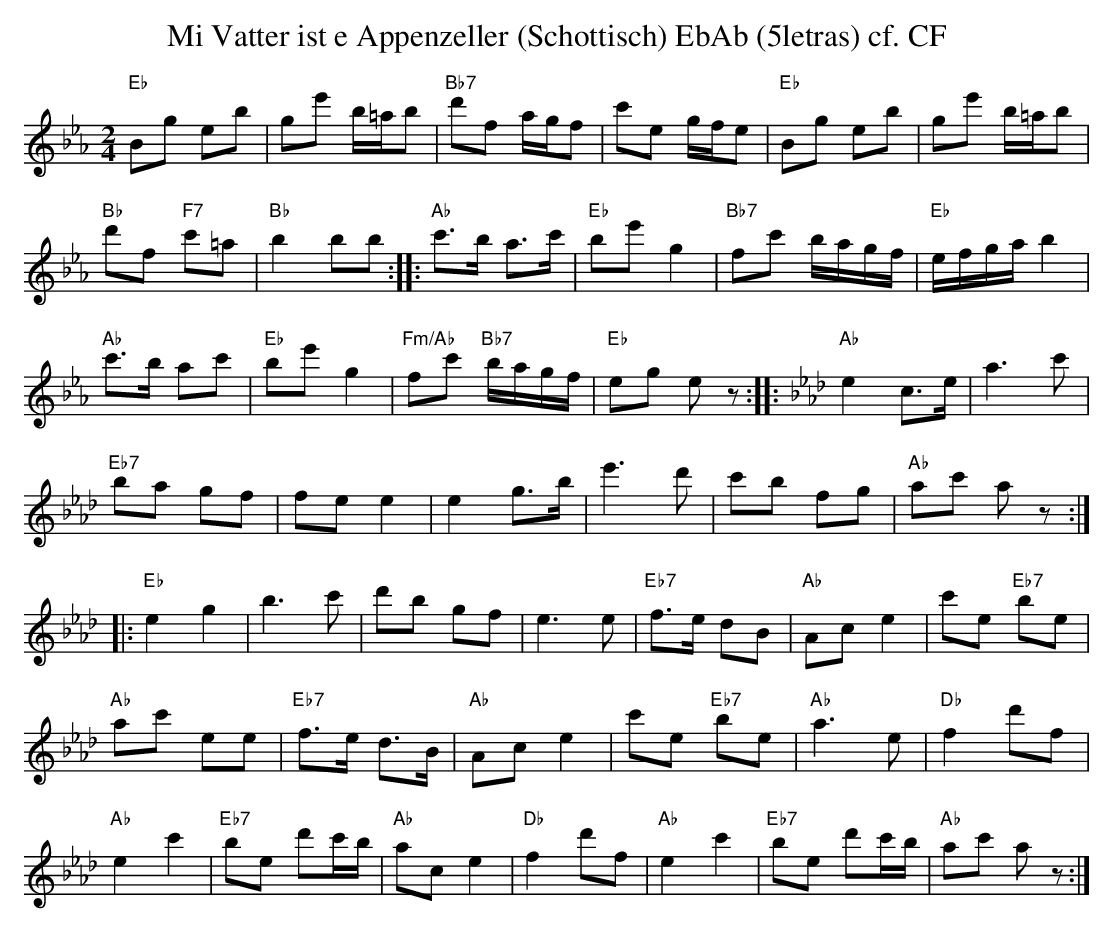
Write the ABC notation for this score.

X:1
T:Mi Vatter ist e Appenzeller (Schottisch) EbAb (5letras) cf. CF
M:2/4
L:1/16
K:Ebmaj%%MIDI gchordon
"Eb"B2g2 e2b2 | g2e'2 b=ab2 | "Bb7"d'2f2 agf2 | c'2e2 gfe2 | "Eb"B2g2 e2b2 | g2e'2 b=ab2 |
"Bb"d'2f2 "F7"c'2=a2 | "Bb"b4b2b2 :: "Ab"c'3b a3c' | "Eb"b2e'2g4 | "Bb7"f2c'2 bagf | "Eb"efgab4 |
"Ab"c'3b a2c'2 | "Eb"b2e'2g4 | "Fm/Ab"f2c'2 "Bb7"bagf | "Eb"e2g2 e2z2 :: [K:Abmaj] "Ab"e4c3e | a6c'2 |
"Eb7"b2a2 g2f2 | f2e2e4 | e4g3b | e'6d'2 | c'2b2 f2g2 | "Ab"a2c'2 a2z2 ::
[L:1/8] "Eb"e2g2 | b3c' | d'b gf | e3e | "Eb7"f>e dB | "Ab"Ace2 | c'e "Eb7"be |
"Ab"ac' ee | "Eb7"f>e d>B | "Ab"Ace2 | c'e "Eb7"be | "Ab"a3e | "Db"f2d'f |
"Ab"e2c'2 | "Eb7"be d'c'/2b/2 | "Ab"ace2 | "Db"f2d'f | "Ab"e2c'2 | "Eb7"be d'c'/2b/2 | "Ab"ac' az :|
